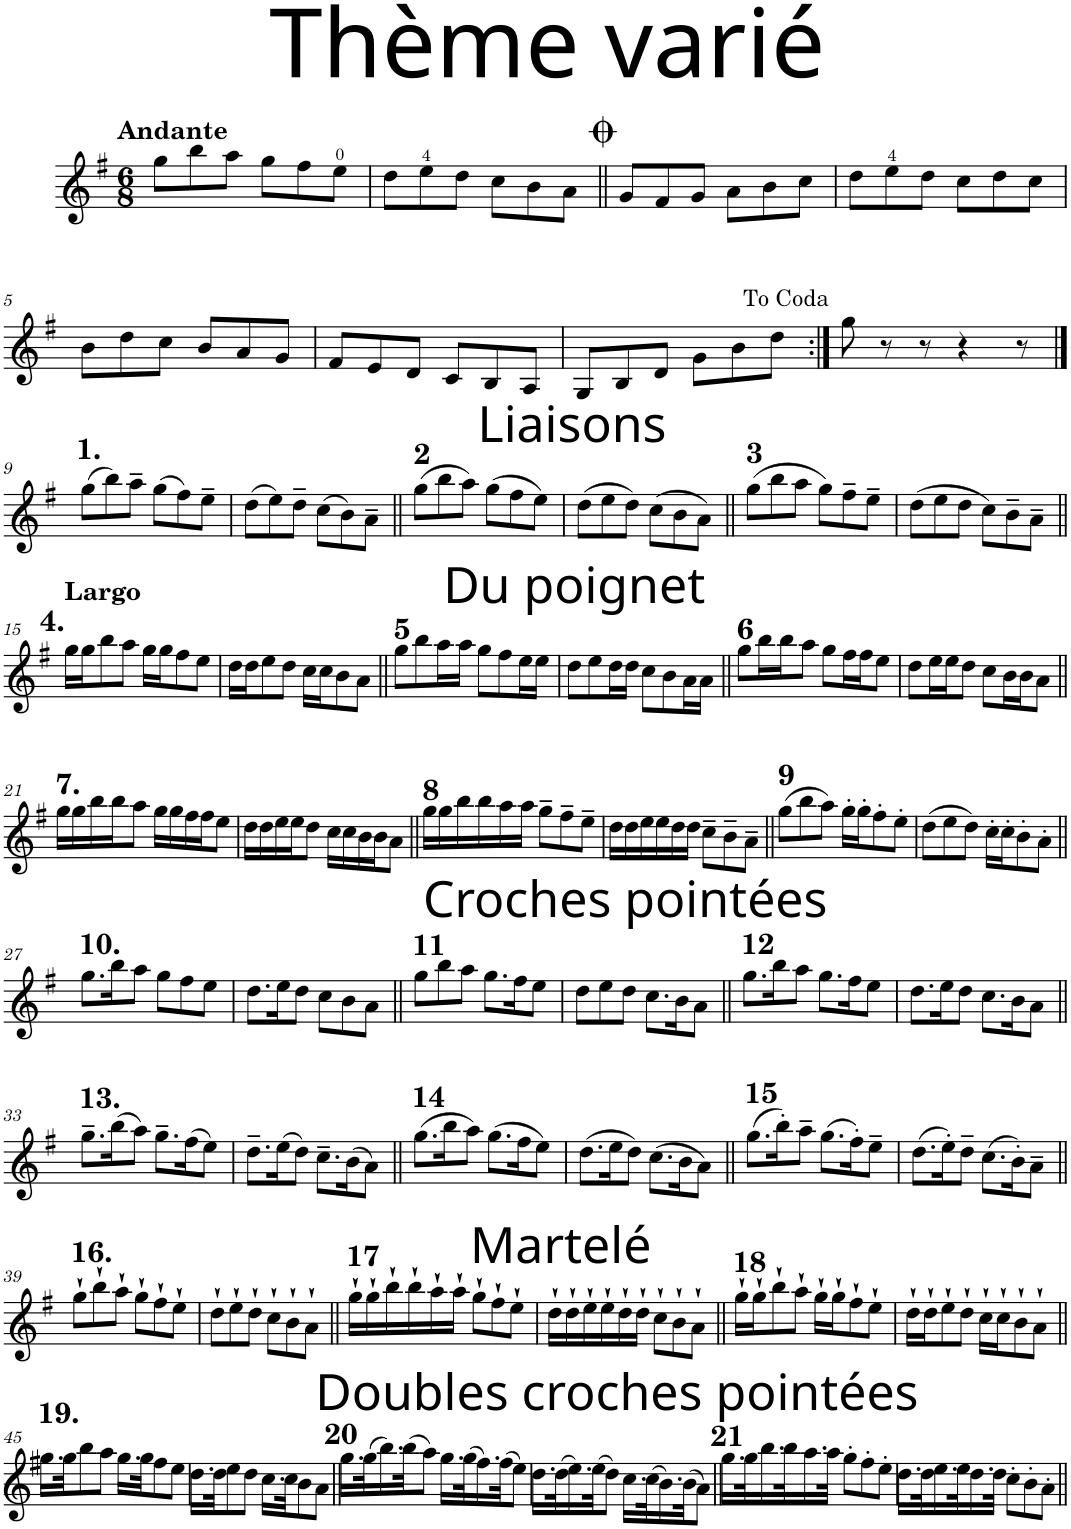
**kern
*part1
*staff1
*I"Violon
*I'Vln.
*clefG2
*k[f#]
*M6/8
=1
!LO:TX:a:B:t=Andante
8gg\L
8bb\
8aa\J
8gg\L
8ff#\
8ee\J
=2
8dd\L
8ee\
8dd\J
8cc\L
8b\
8a\J
=3||
8g/L
8f#/
8g/J
8a\L
8b\
8cc\J
=4
8dd\L
8ee\
8dd\J
8cc\L
8dd\
8cc\J
!!LO:LB:g=z
=5
8b\L
8dd\
8cc\J
8b/L
8a/
8g/J
=6
8f#/L
8e/
8d/J
8c/L
8B/
8A/J
=7
8G/L
8B/
8d/J
8g\L
8b\
8dd\J
=8:|!
8gg\
8r
8r
4r
8r
!!LO:LB:g=z
==9
!LO:TX:a:B:t=1.
(8gg\L
8bb\)
8aa~\J
(8gg\L
8ff#\)
8ee~\J
=10
(8dd\L
8ee\)
8dd~\J
(8cc\L
8b\)
8a~\J
=11||
!LO:TX:a:B:t=2
(8gg\L
8bb\
8aa\J)
!LO:TX:a:t=Liaisons
(8gg\L
8ff#\
8ee\J)
=12
(8dd\L
8ee\
8dd\J)
(8cc\L
8b\
8a\J)
=13||
!LO:TX:a:B:t=3
(8gg\L
8bb\
8aa\J
8gg\L)
8ff#~\
8ee~\J
=14
(8dd\L
8ee\
8dd\J
8cc\L)
8b~\
8a~\J
!!LO:LB:g=z
=15||
!LO:TX:a:B:t=4.
!LO:TX:a:B:t=Largo
16gg\LL
16gg\J
8bb\
8aa\J
16gg\LL
16gg\J
8ff#\
8ee\J
=16
16dd\LL
16dd\J
8ee\
8dd\J
16cc\LL
16cc\J
8b\
8a\J
=17||
!LO:TX:a:B:t=5
8gg\L
8bb\
!LO:TX:a:t=Du poignet
16aa\L
16aa\JJ
8gg\L
8ff#\
16ee\L
16ee\JJ
=18
8dd\L
8ee\
16dd\L
16dd\JJ
8cc\L
8b\
16a\L
16a\JJ
=19||
!LO:TX:a:B:t=6
8gg\L
16bb\L
16bb\J
8aa\J
8gg\L
16ff#\L
16ff#\J
8ee\J
=20
8dd\L
16ee\L
16ee\J
8dd\J
8cc\L
16b\L
16b\J
8a\J
!!LO:LB:g=z
=21||
!LO:TX:a:B:t=7.
16gg\LL
16gg\
16bb\
16bb\J
8aa\J
16gg\LL
16gg\
16ff#\
16ff#\J
8ee\J
=22
16dd\LL
16dd\
16ee\
16ee\J
8dd\J
16cc\LL
16cc\
16b\
16b\J
8a\J
=23||
!LO:TX:a:B:t=8
16gg\LL
16gg\
16bb\
16bb\
16aa\
16aa\JJ
8gg~\L
8ff#~\
8ee~\J
=24
16dd\LL
16dd\
16ee\
16ee\
16dd\
16dd\JJ
8cc~\L
8b~\
8a~\J
=25||
!LO:TX:a:B:t=9
(8gg\L
8bb\
8aa\J)
16gg'\LL
16gg'\J
8ff#'\
8ee'\J
=26
(8dd\L
8ee\
8dd\J)
16cc'\LL
16cc'\J
8b'\
8a'\J
!!LO:LB:g=z
=27||
!LO:TX:a:B:t=10.
8.gg\L
16bb\K
8aa\J
8gg\L
8ff#\
8ee\J
=28
8.dd\L
16ee\K
8dd\J
8cc\L
8b\
8a\J
=29||
!LO:TX:a:B:t=11
*^
8gg\L	16ryy
!	!LO:TX:a:t=Croches pointées
.	2ryy
8bb\	.
8aa\J	.
8.gg\L	.
16ff#\K	8.ryy
8ee\J	.
*v	*v
=30
8dd\L
8ee\
8dd\J
8.cc\L
16b\K
8a\J
=31||
!LO:TX:a:B:t=12
8.gg\L
16bb\K
8aa\J
8.gg\L
16ff#\K
8ee\J
=32
8.dd\L
16ee\K
8dd\J
8.cc\L
16b\K
8a\J
!!LO:LB:g=z
=33||
!LO:TX:a:B:t=13.
8.gg~\L
(16bb\K
8aa\J)
8.gg~\L
(16ff#\K
8ee\J)
=34
8.dd~\L
(16ee\K
8dd\J)
8.cc~\L
(16b\K
8a\J)
=35||
!LO:TX:a:B:t=14
(8.gg\L
16bb\K
8aa\J)
(8.gg\L
16ff#\K
8ee\J)
=36
(8.dd\L
16ee\K
8dd\J)
(8.cc\L
16b\K
8a\J)
=37||
!LO:TX:a:B:t=15
(8.gg\L
16bb'\K)
8aa~\J
(8.gg\L
16ff#'\K)
8ee~\J
=38
(8.dd\L
16ee'\K)
8dd~\J
(8.cc\L
16b'\K)
8a~\J
!!LO:LB:g=z
=39||
!LO:TX:a:B:t=16.
8gg`\L
8bb`\
8aa`\J
8gg`\L
8ff#`\
8ee`\J
=40
8dd`\L
8ee`\
8dd`\J
8cc`\L
8b`\
8a`\J
=41||
!LO:TX:a:B:t=17
16gg`\LL
16gg`\
16bb`\
16bb`\
16aa`\
16aa`\JJ
!LO:TX:a:t=Martelé
8gg`\L
8ff#`\
8ee`\J
=42
16dd`\LL
16dd`\
16ee`\
16ee`\
16dd`\
16dd`\JJ
8cc`\L
8b`\
8a`\J
=43||
!LO:TX:a:B:t=18
16gg`\LL
16gg`\J
8bb`\
8aa`\J
16gg`\LL
16gg`\J
8ff#`\
8ee`\J
=44
16dd`\LL
16dd`\J
8ee`\
8dd`\J
16cc`\LL
16cc`\J
8b`\
8a`\J
!!LO:LB:g=z
=45||
!LO:TX:a:B:t=19.
16.gg\LL
32gg\JK
8bb\
8aa\J
16.gg\LL
32gg\JK
8ff#\
8ee\J
=46
*^
16.dd\LL	2ryy
32dd\JK	.
8ee\	.
8dd\J	.
16.cc\LL	.
32cc\JK	.
8b\	8.ryy
8a\J	.
!	!LO:TX:a:B:t=20
!	!LO:TX:a:t=Doubles croches pointées
.	16ryy
*v	*v
=47||
16.gg\LL
(32gg\K
16.bb\)
(32bb\JK
8aa\J)
16.gg\LL
(32gg\K
16.ff#\)
(32ff#\JK
8ee\J)
=48
*^
16.dd\LL	2ryy
(32dd\K	.
16.ee\)	.
(32ee\JK	.
8dd\J)	.
16.cc\LL	.
(32cc\K	.
16.b\)	8.ryy
(32b\JK	.
8a\J)	.
!	!LO:TX:a:B:t=21
.	16ryy
*v	*v
=49||
16.gg\LL
32gg\K
16.bb\
32bb\K
16.aa\
32aa\JJk
8gg'\L
8ff#'\
8ee'\J
=50
16.dd\LL
32dd\K
16.ee\
32ee\K
16.dd\
32dd\JJk
8cc'\L
8b'\
8a'\J
=||
*-
